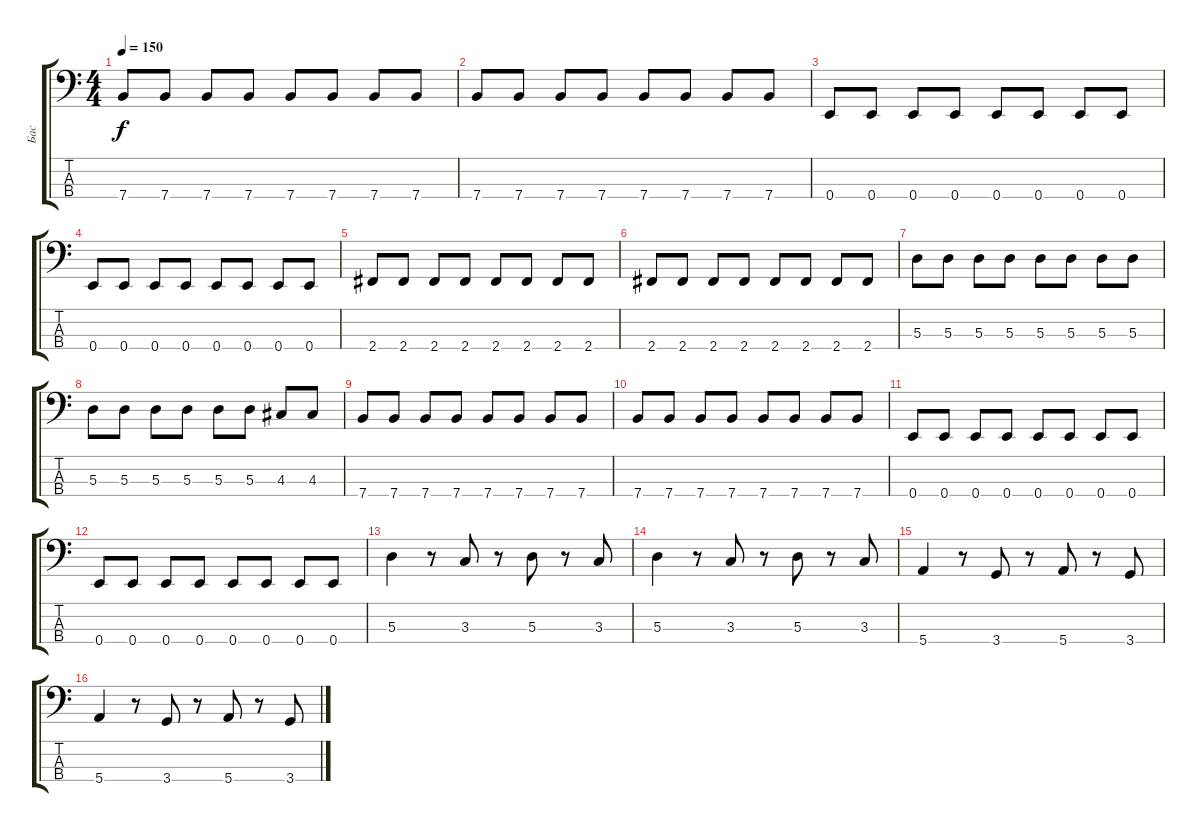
\track ("Бас" "Бас") {instrument electricbassfinger}
\staff {score tabs}
\tuning (G2 D2 A1 E1) {hide}
\ts (4 4)
\tempo 150
\clef f4
\ks c
7.4.8{dy f} 7.4.8 7.4.8 7.4.8 7.4.8 7.4.8 7.4.8 7.4.8 |
7.4.8 7.4.8 7.4.8 7.4.8 7.4.8 7.4.8 7.4.8 7.4.8 |
0.4.8 0.4.8 0.4.8 0.4.8 0.4.8 0.4.8 0.4.8 0.4.8 |
0.4.8 0.4.8 0.4.8 0.4.8 0.4.8 0.4.8 0.4.8 0.4.8 |
2.4.8 2.4.8 2.4.8 2.4.8 2.4.8 2.4.8 2.4.8 2.4.8 |
2.4.8 2.4.8 2.4.8 2.4.8 2.4.8 2.4.8 2.4.8 2.4.8 |
5.3.8 5.3.8 5.3.8 5.3.8 5.3.8 5.3.8 5.3.8 5.3.8 |
5.3.8 5.3.8 5.3.8 5.3.8 5.3.8 5.3.8 4.3.8 4.3.8 |
7.4.8 7.4.8 7.4.8 7.4.8 7.4.8 7.4.8 7.4.8 7.4.8 |
7.4.8 7.4.8 7.4.8 7.4.8 7.4.8 7.4.8 7.4.8 7.4.8 |
0.4.8 0.4.8 0.4.8 0.4.8 0.4.8 0.4.8 0.4.8 0.4.8 |
0.4.8 0.4.8 0.4.8 0.4.8 0.4.8 0.4.8 0.4.8 0.4.8 |
5.3.4 r.8 3.3.8 r.8 5.3.8 r.8 3.3.8 |
5.3.4 r.8 3.3.8 r.8 5.3.8 r.8 3.3.8 |
5.4.4 r.8 3.4.8 r.8 5.4.8 r.8 3.4.8 |
5.4.4 r.8 3.4.8 r.8 5.4.8 r.8 3.4.8
